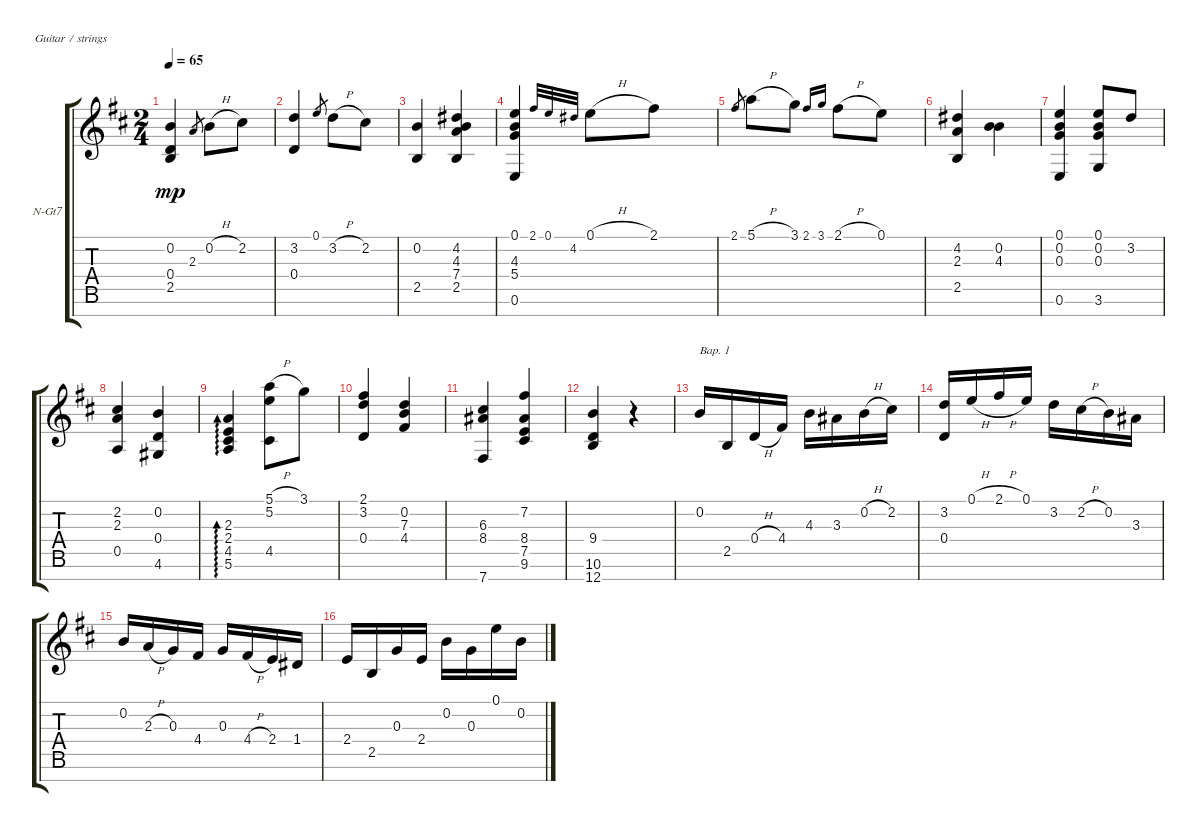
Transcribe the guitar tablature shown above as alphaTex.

\defaultSystemsLayout 4
\bracketExtendMode groupsimilarinstruments
\firstSystemTrackNameOrientation horizontal
\otherSystemsTrackNameOrientation horizontal
\track ("Nylon Guitar" "N-Gt7") {instrument acousticguitarnylon}
\staff {score tabs}
\tuning (E4 B3 G3 D3 A2 E2 B1)
\ts (2 4)
\tempo 65
\clef g2
\ks d
(0.2 0.4 2.5).4{dy mp instrument acousticguitarnylon} 2.3.8{gr} 0.2{h}.8 2.2.8 |
(3.2 0.4).4 0.1.8{gr} 3.2{h}.8 2.2.8 |
(0.2 2.5).4 (4.2 4.3 7.4 2.5).4 |
(0.1 4.3 5.4 0.6).4 2.1.32{gr onbeat} 0.1.32{gr onbeat} 4.2.32{gr onbeat} 0.1{h}.8 2.1.8 |
2.1.8{gr} 5.1{h}.8 3.1.8 2.1.16{gr onbeat} 3.1.16{gr onbeat} 2.1{h}.8 0.1.8 |
(4.2 2.3 2.5).4 (4.3 0.2).4 |
(0.1 0.2 0.3 0.6).4 (3.6 0.3 0.2 0.1).8 3.2.8 |
(2.2 2.3 0.5).4 (4.6 0.4 0.2).4 |
(2.3 2.4 4.5 5.6).4{ad 0} (4.5 5.2 5.1{h}).8 3.1.8 |
(2.1 3.2 0.4).4 (4.4 0.2 7.3).4 |
(6.3 8.4 7.7).4 (9.6 7.5 8.4 7.2).4 |
(9.4 10.6 12.7).4 r.4 |
0.2.16{txt "Вар. 1"} 2.5.16 0.4{h}.16 4.4.16 4.3.16 3.3.16 0.2{h}.16 2.2.16 |
(3.2 0.4).16 0.1{h}.16 2.1{h}.16 0.1.16 3.2.16 2.2{h}.16 0.2.16 3.3.16 |
0.2.16 2.3{h}.16 0.3.16 4.4.16 0.3.16 4.4{h}.16 2.4.16 1.4.16 |
2.4.16 2.5.16 0.3.16 2.4.16 0.2.16 0.3.16 0.1.16 0.2.16
